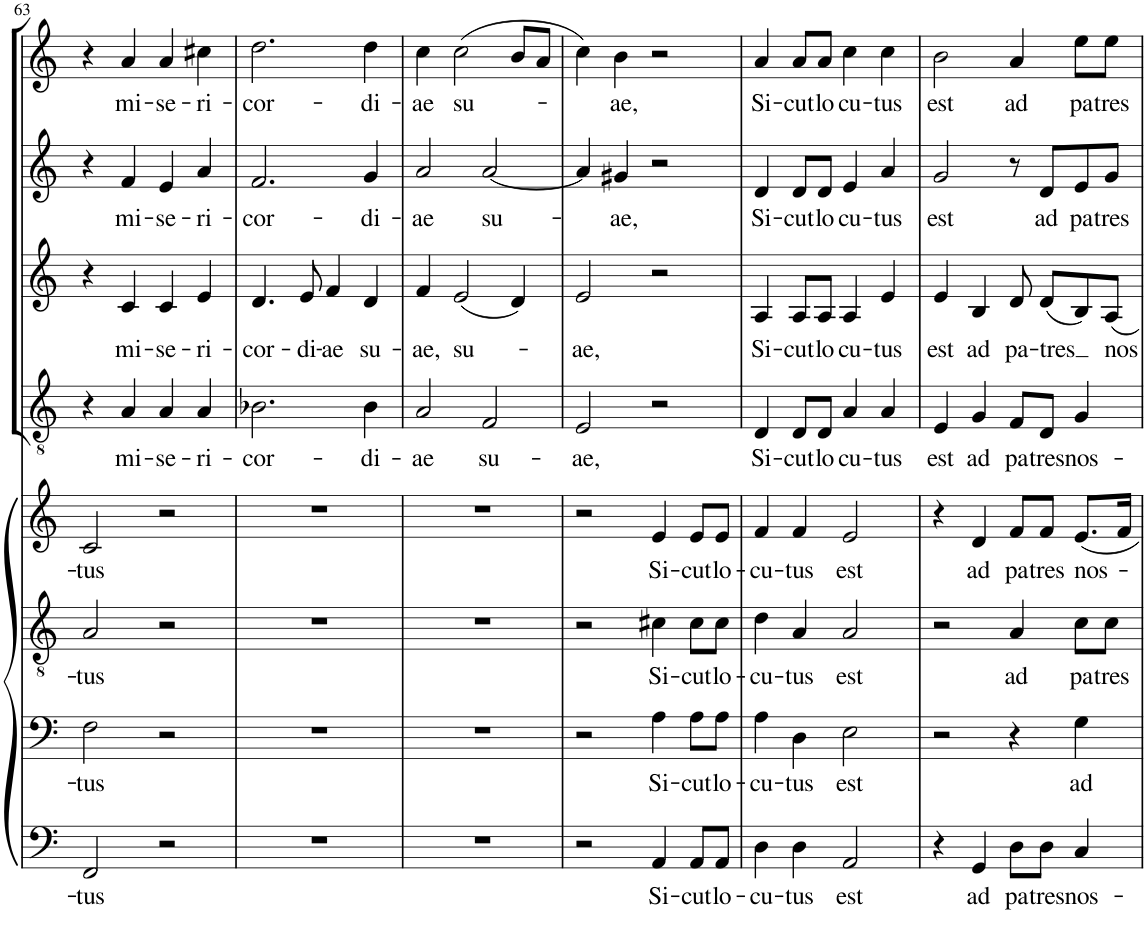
**kern	**text	**kern	**text	**kern	**text	**kern	**text	**kern	**text	**kern	**text	**kern	**text	**kern	**text
*part8	*part8	*part7	*part7	*part6	*part6	*part5	*part5	*part4	*part4	*part3	*part3	*part2	*part2	*part1	*part1
*staff8	*staff8	*staff7	*staff7	*staff6	*staff6	*staff5	*staff5	*staff4	*staff4	*staff3	*staff3	*staff2	*staff2	*staff1	*staff1
*I"Bass 2	*	*I"Bass 1	*	*I"Tenor	*	*I"Alto	*	*I"Tenor	*	*I"Alto	*	*I"Soprano 2	*	*I"Soprano 1	*
!!LO:PB:g=z
*clefF4	*	*clefF4	*	*clefGv2	*	*clefG2	*	*clefGv2	*	*clefG2	*	*clefG2	*	*clefG2	*
*k[]	*	*k[]	*	*k[]	*	*k[]	*	*k[]	*	*k[]	*	*k[]	*	*k[]	*
*M4/4	*	*M4/4	*	*M4/4	*	*M4/4	*	*M4/4	*	*M4/4	*	*M4/4	*	*M4/4	*
*met(c)	*	*met(c)	*	*met(c)	*	*met(c)	*	*met(c)	*	*met(c)	*	*met(c)	*	*met(c)	*
=63	=63	=63	=63	=63	=63	=63	=63	=63	=63	=63	=63	=63	=63	=63	=63
!	!LO:LY:b	!	!LO:LY:b	!	!LO:LY:b	!	!LO:LY:b	!	!	!	!	!	!	!	!
2FF/	-tus	2F\	-tus	2A/	-tus	2c/	-tus	4r	.	4r	.	4r	.	4r	.
!	!	!	!	!	!	!	!	!	!LO:LY:b	!	!LO:LY:b	!	!LO:LY:b	!	!LO:LY:b
.	.	.	.	.	.	.	.	4A/	mi-	4c/	mi-	4f/	mi-	4a/	mi-
!	!	!	!	!	!	!	!	!	!LO:LY:b	!	!LO:LY:b	!	!LO:LY:b	!	!LO:LY:b
2r	.	2r	.	2r	.	2r	.	4A/	-se-	4c/	-se-	4e/	-se-	4a/	-se-
!	!	!	!	!	!	!	!	!	!LO:LY:b	!	!LO:LY:b	!	!LO:LY:b	!	!LO:LY:b
.	.	.	.	.	.	.	.	4A/	-ri-	4e/	-ri-	4a/	-ri-	4cc#X\	-ri-
=64	=64	=64	=64	=64	=64	=64	=64	=64	=64	=64	=64	=64	=64	=64	=64
!	!	!	!	!	!	!	!	!	!LO:LY:b	!	!LO:LY:b	!	!LO:LY:b	!	!LO:LY:b
1r	.	1r	.	1r	.	1r	.	2.B-X\	-cor-	4.d/	-cor-	2.f/	-cor-	2.dd\	-cor-
!	!	!	!	!	!	!	!	!	!	!	!LO:LY:b	!	!	!	!
.	.	.	.	.	.	.	.	.	.	8e/	-di-	.	.	.	.
!	!	!	!	!	!	!	!	!	!	!	!LO:LY:b	!	!	!	!
.	.	.	.	.	.	.	.	.	.	4f/	-ae	.	.	.	.
!	!	!	!	!	!	!	!	!	!LO:LY:b	!	!LO:LY:b	!	!LO:LY:b	!	!LO:LY:b
.	.	.	.	.	.	.	.	4B-\	-di-	4d/	su-	4g/	-di-	4dd\	-di-
=65	=65	=65	=65	=65	=65	=65	=65	=65	=65	=65	=65	=65	=65	=65	=65
!	!	!	!	!	!	!	!	!	!LO:LY:b	!	!LO:LY:b	!	!LO:LY:b	!	!LO:LY:b
1r	.	1r	.	1r	.	1r	.	2A/	-ae	4f/	-ae,	2a/	-ae	4cc\	-ae
!	!	!	!	!	!	!	!	!	!	!	!LO:LY:b	!	!	!	!LO:LY:b
.	.	.	.	.	.	.	.	.	.	(2e/	su-	.	.	(2cc\	su-
!	!	!	!	!	!	!	!	!	!LO:LY:b	!	!	!	!LO:LY:b	!	!
.	.	.	.	.	.	.	.	2F/	su-	.	.	[2a/	su-	.	.
.	.	.	.	.	.	.	.	.	.	4d/)	.	.	.	8b/L	.
.	.	.	.	.	.	.	.	.	.	.	.	.	.	8a/J	.
=66	=66	=66	=66	=66	=66	=66	=66	=66	=66	=66	=66	=66	=66	=66	=66
!	!	!	!	!	!	!	!	!	!LO:LY:b	!	!LO:LY:b	!	!	!	!
2r	.	2r	.	2r	.	2r	.	2E/	-ae,	2e/	-ae,	4a/]	.	4cc\)	.
!	!	!	!	!	!	!	!	!	!	!	!	!	!LO:LY:b	!	!LO:LY:b
.	.	.	.	.	.	.	.	.	.	.	.	4g#X/	-ae,	4b\	-ae,
!	!LO:LY:b	!	!LO:LY:b	!	!LO:LY:b	!	!LO:LY:b	!	!	!	!	!	!	!	!
4AA/	Si-	4A\	Si-	4c#X\	Si-	4e/	Si-	2r	.	2r	.	2r	.	2r	.
!	!LO:LY:b	!	!LO:LY:b	!	!LO:LY:b	!	!LO:LY:b	!	!	!	!	!	!	!	!
8AA/L	-cut	8A\L	-cut	8c#\L	-cut	8e/L	-cut	.	.	.	.	.	.	.	.
!	!LO:LY:b	!	!LO:LY:b	!	!LO:LY:b	!	!LO:LY:b	!	!	!	!	!	!	!	!
8AA/J	lo-	8A\J	lo-	8c#\J	lo-	8e/J	lo-	.	.	.	.	.	.	.	.
=67	=67	=67	=67	=67	=67	=67	=67	=67	=67	=67	=67	=67	=67	=67	=67
!	!LO:LY:b	!	!LO:LY:b	!	!LO:LY:b	!	!LO:LY:b	!	!LO:LY:b	!	!LO:LY:b	!	!LO:LY:b	!	!LO:LY:b
4D\	-cu-	4A\	-cu-	4d\	-cu-	4f/	-cu-	4D/	Si-	4A/	Si-	4d/	Si-	4a/	Si-
!	!LO:LY:b	!	!LO:LY:b	!	!LO:LY:b	!	!LO:LY:b	!	!LO:LY:b	!	!LO:LY:b	!	!LO:LY:b	!	!LO:LY:b
4D\	-tus	4D\	-tus	4A/	-tus	4f/	-tus	8D/L	-cut	8A/L	-cut	8d/L	-cut	8a/L	-cut
!	!	!	!	!	!	!	!	!	!LO:LY:b	!	!LO:LY:b	!	!LO:LY:b	!	!LO:LY:b
.	.	.	.	.	.	.	.	8D/J	lo-	8A/J	lo-	8d/J	lo-	8a/J	lo-
!	!LO:LY:b	!	!LO:LY:b	!	!LO:LY:b	!	!LO:LY:b	!	!LO:LY:b	!	!LO:LY:b	!	!LO:LY:b	!	!LO:LY:b
2AA/	est	2E\	est	2A/	est	2e/	est	4A/	-cu-	4A/	-cu-	4e/	-cu-	4cc\	-cu-
!	!	!	!	!	!	!	!	!	!LO:LY:b	!	!LO:LY:b	!	!LO:LY:b	!	!LO:LY:b
.	.	.	.	.	.	.	.	4A/	-tus	4e/	-tus	4a/	-tus	4cc\	-tus
=68	=68	=68	=68	=68	=68	=68	=68	=68	=68	=68	=68	=68	=68	=68	=68
!	!	!	!	!	!	!	!	!	!LO:LY:b	!	!LO:LY:b	!	!LO:LY:b	!	!LO:LY:b
4r	.	2r	.	2r	.	4r	.	4E/	est	4e/	est	2g/	est	2b\	est
!	!LO:LY:b	!	!	!	!	!	!LO:LY:b	!	!LO:LY:b	!	!LO:LY:b	!	!	!	!
4GG/	ad	.	.	.	.	4d/	ad	4G/	ad	4B/	ad	.	.	.	.
!	!LO:LY:b	!	!	!	!LO:LY:b	!	!LO:LY:b	!	!LO:LY:b	!	!LO:LY:b	!	!	!	!LO:LY:b
8D\L	pa-	4r	.	4A/	ad	8f/L	pa-	8F/L	pa-	8d/	pa-	8r	.	4a/	ad
!	!LO:LY:b	!	!	!	!	!	!LO:LY:b	!	!LO:LY:b	!	!LO:LY:b	!	!LO:LY:b	!	!
8D\J	-tres	.	.	.	.	8f/J	-tres	8D/J	-tres	(8d/L	-tres	8d/L	ad	.	.
!	!LO:LY:b	!	!LO:LY:b	!	!LO:LY:b	!	!LO:LY:b	!	!LO:LY:b	!	!	!	!LO:LY:b	!	!LO:LY:b
4C/	nos-	4G\	ad	8c\L	pa-	8.e/L	nos-	4G/	nos-	8B/)	.	8e/	pa-	8ee\L	pa-
!	!	!	!	!	!LO:LY:b	!	!	!	!	!	!LO:LY:b	!	!LO:LY:b	!	!LO:LY:b
.	.	.	.	8c\J	-tres	.	.	.	.	8A/J	nos-	8g/J	-tres	8ee\J	-tres
.	.	.	.	.	.	16f/Jk	.	.	.	.	.	.	.	.	.
=	=	=	=	=	=	=	=	=	=	=	=	=	=	=	=
*-	*-	*-	*-	*-	*-	*-	*-	*-	*-	*-	*-	*-	*-	*-	*-
